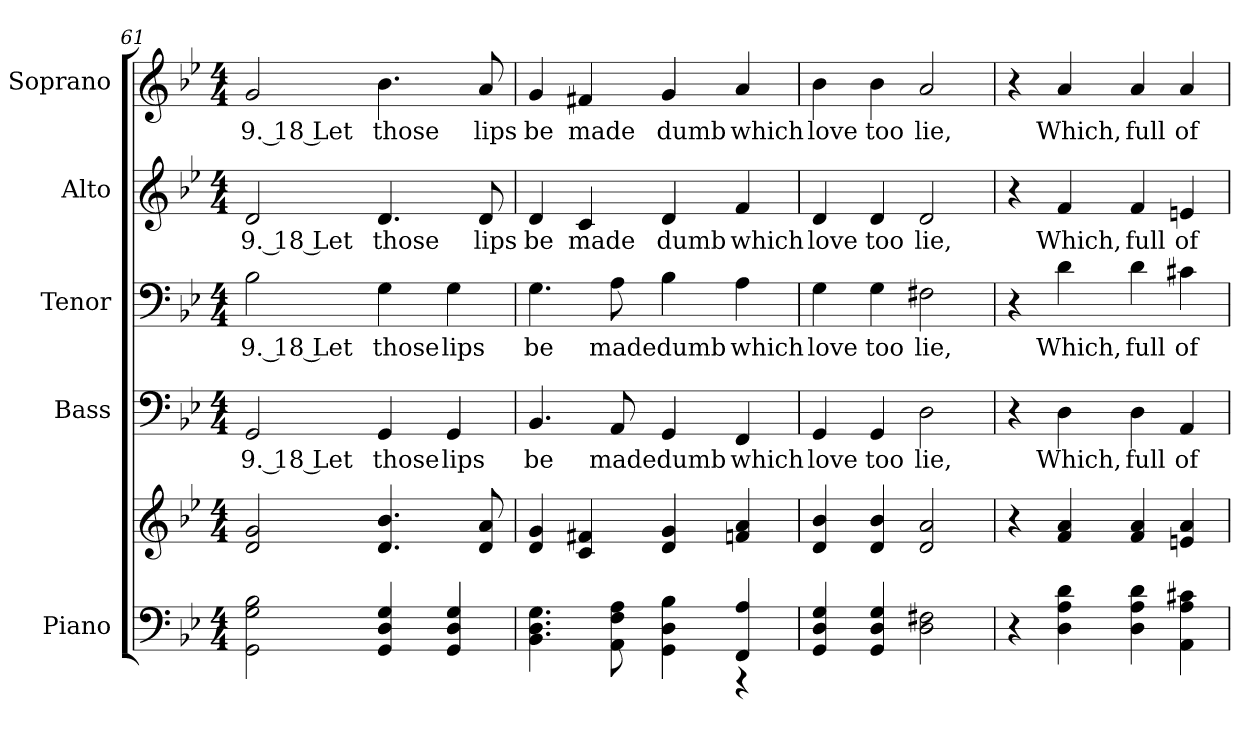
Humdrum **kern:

**kern	**kern	**kern	**text	**kern	**text	**kern	**text	**kern	**text
*part5	*part5	*part4	*part4	*part3	*part3	*part2	*part2	*part1	*part1
*staff6	*staff5	*staff4	*staff4	*staff3	*staff3	*staff2	*staff2	*staff1	*staff1
*I"Piano	*	*I"Bass	*	*I"Tenor	*	*I"Alto	*	*I"Soprano	*
*I'Pno.	*	*I'B.	*	*I'T.	*	*I'A.	*	*I'S.	*
!!LO:PB:g=z
*clefF4	*clefG2	*clefF4	*	*clefF4	*	*clefG2	*	*clefG2	*
*k[b-e-]	*k[b-e-]	*k[b-e-]	*	*k[b-e-]	*	*k[b-e-]	*	*k[b-e-]	*
*B-:	*B-:	*B-:	*	*B-:	*	*B-:	*	*B-:	*
*M4/4	*M4/4	*M4/4	*	*M4/4	*	*M4/4	*	*M4/4	*
=61	=61	=61	=61	=61	=61	=61	=61	=61	=61
!	!	!	!LO:LY:b:color=#000000	!	!	!	!	!	!
!	!	!	!	!	!LO:LY:b:color=#000000	!	!	!	!
!	!	!	!	!	!	!	!LO:LY:b:color=#000000	!	!
!	!	!	!	!	!	!	!	!	!LO:LY:b:color=#000000
2GGi\ 2Gi 2B-i	2di/ 2gi	2GGi/	9. 18 Let	2B-i\	9. 18 Let	2di/	9. 18 Let	2gi/	9. 18 Let
!	!	!	!LO:LY:b:color=#000000	!	!	!	!	!	!
!	!	!	!	!	!LO:LY:b:color=#000000	!	!	!	!
!	!	!	!	!	!	!	!LO:LY:b:color=#000000	!	!
!	!	!	!	!	!	!	!	!	!LO:LY:b:color=#000000
4GGi/ 4Di 4Gi	4.di/ 4.b-i	4GGi/	those	4Gi\	those	4.di/	those	4.b-i\	those
!	!	!	!LO:LY:b:color=#000000	!	!	!	!	!	!
!	!	!	!	!	!LO:LY:b:color=#000000	!	!	!	!
4GGi/ 4Di 4Gi	.	4GGi/	lips	4Gi\	lips	.	.	.	.
!	!	!	!	!	!	!	!LO:LY:b:color=#000000	!	!
!	!	!	!	!	!	!	!	!	!LO:LY:b:color=#000000
.	8di/ 8ai	.	.	.	.	8di/	lips	8ai/	lips
=62	=62	=62	=62	=62	=62	=62	=62	=62	=62
*^	*	*	*	*	*	*	*	*	*
!	!	!	!	!LO:LY:b:color=#000000	!	!	!	!	!	!
!	!	!	!	!	!	!LO:LY:b:color=#000000	!	!	!	!
!	!	!	!	!	!	!	!	!LO:LY:b:color=#000000	!	!
!	!	!	!	!	!	!	!	!	!	!LO:LY:b:color=#000000
4.BB-i\ 4.Di 4.Gi	2ryy	4di/ 4gi	4.BB-i/	be	4.Gi\	be	4di/	be	4gi/	be
!	!	!	!	!	!	!	!	!LO:LY:b:color=#000000	!	!
!	!	!	!	!	!	!	!	!	!	!LO:LY:b:color=#000000
.	.	4ci/ 4f#Xi	.	.	.	.	4ci/	made	4f#Xi/	made
!	!	!	!	!LO:LY:b:color=#000000	!	!	!	!	!	!
!	!	!	!	!	!	!LO:LY:b:color=#000000	!	!	!	!
8AAi\ 8Fi 8Ai	.	.	8AAi/	made	8Ai\	made	.	.	.	.
!	!	!	!	!LO:LY:b:color=#000000	!	!	!	!	!	!
!	!	!	!	!	!	!LO:LY:b:color=#000000	!	!	!	!
!	!	!	!	!	!	!	!	!LO:LY:b:color=#000000	!	!
!	!	!	!	!	!	!	!	!	!	!LO:LY:b:color=#000000
4GGi\ 4Di 4B-i	4ryy	4di/ 4gi	4GGi/	dumb	4B-i\	dumb	4di/	dumb	4gi/	dumb
!	!	!	!	!LO:LY:b:color=#000000	!	!	!	!	!	!
!	!	!	!	!	!	!LO:LY:b:color=#000000	!	!	!	!
!	!	!	!	!	!	!	!	!LO:LY:b:color=#000000	!	!
!	!	!	!	!	!	!	!	!	!	!LO:LY:b:color=#000000
4FFi/ 4Ai	4r	4fni/ 4ai	4FFi/	which	4Ai\	which	4fi/	which	4ai/	which
=63	=63	=63	=63	=63	=63	=63	=63	=63	=63	=63
!	!	!	!	!LO:LY:b:color=#000000	!	!	!	!	!	!
!	!	!	!	!	!	!LO:LY:b:color=#000000	!	!	!	!
!	!	!	!	!	!	!	!	!LO:LY:b:color=#000000	!	!
!	!	!	!	!	!	!	!	!	!	!LO:LY:b:color=#000000
4GGi/ 4Di 4Gi	2ryy	4di/ 4b-i	4GGi/	love	4Gi\	love	4di/	love	4b-i\	love
!	!	!	!	!LO:LY:b:color=#000000	!	!	!	!	!	!
!	!	!	!	!	!	!LO:LY:b:color=#000000	!	!	!	!
!	!	!	!	!	!	!	!	!LO:LY:b:color=#000000	!	!
!	!	!	!	!	!	!	!	!	!	!LO:LY:b:color=#000000
4GGi/ 4Di 4Gi	.	4di/ 4b-i	4GGi/	too	4Gi\	too	4di/	too	4b-i\	too
!	!	!	!	!LO:LY:b:color=#000000	!	!	!	!	!	!
!	!	!	!	!	!	!LO:LY:b:color=#000000	!	!	!	!
!	!	!	!	!	!	!	!	!LO:LY:b:color=#000000	!	!
!	!	!	!	!	!	!	!	!	!	!LO:LY:b:color=#000000
2Di\ 2F#Xi	2ryy	2di/ 2ai	2Di\	lie,	2F#Xi\	lie,	2di/	lie,	2ai/	lie,
*v	*v	*	*	*	*	*	*	*	*	*
=64	=64	=64	=64	=64	=64	=64	=64	=64	=64
4r	4r	4r	.	4r	.	4r	.	4r	.
!	!	!	!LO:LY:b:color=#000000	!	!	!	!	!	!
!	!	!	!	!	!LO:LY:b:color=#000000	!	!	!	!
!	!	!	!	!	!	!	!LO:LY:b:color=#000000	!	!
!	!	!	!	!	!	!	!	!	!LO:LY:b:color=#000000
4Di\ 4Ai 4di	4fi/ 4ai	4Di\	Which,	4di\	Which,	4fi/	Which,	4ai/	Which,
!	!	!	!LO:LY:b:color=#000000	!	!	!	!	!	!
!	!	!	!	!	!LO:LY:b:color=#000000	!	!	!	!
!	!	!	!	!	!	!	!LO:LY:b:color=#000000	!	!
!	!	!	!	!	!	!	!	!	!LO:LY:b:color=#000000
4Di\ 4Ai 4di	4fi/ 4ai	4Di\	full	4di\	full	4fi/	full	4ai/	full
!	!	!	!LO:LY:b:color=#000000	!	!	!	!	!	!
!	!	!	!	!	!LO:LY:b:color=#000000	!	!	!	!
!	!	!	!	!	!	!	!LO:LY:b:color=#000000	!	!
!	!	!	!	!	!	!	!	!	!LO:LY:b:color=#000000
4AAi\ 4Ai 4c#Xi	4eni/ 4ai	4AAi/	of	4c#Xi\	of	4eni/	of	4ai/	of
=	=	=	=	=	=	=	=	=	=
*-	*-	*-	*-	*-	*-	*-	*-	*-	*-
